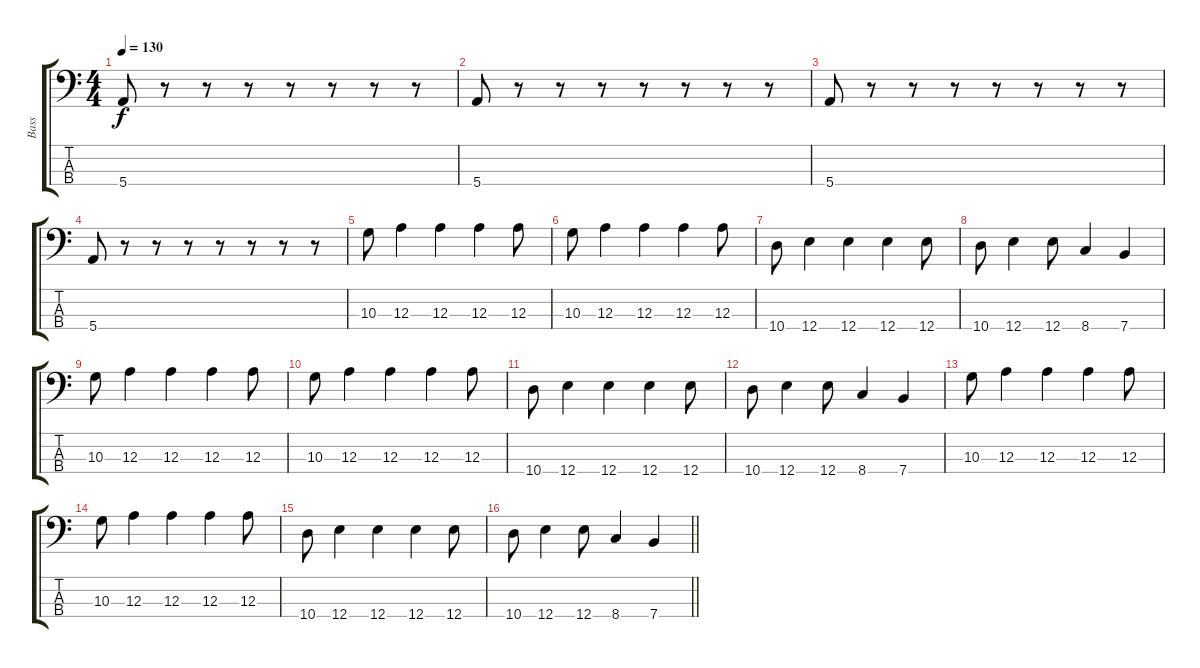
\track ("Bass" "Bass") {instrument electricbassfinger}
\staff {score tabs}
\tuning (G2 D2 A1 E1) {hide}
\ts (4 4)
\tempo 130
\clef f4
\ks c
5.4.8{dy f} r.8 r.8 r.8 r.8 r.8 r.8 r.8 |
5.4.8 r.8 r.8 r.8 r.8 r.8 r.8 r.8 |
5.4.8 r.8 r.8 r.8 r.8 r.8 r.8 r.8 |
5.4.8 r.8 r.8 r.8 r.8 r.8 r.8 r.8 |
10.3.8 12.3.4 12.3.4 12.3.4 12.3.8 |
10.3.8 12.3.4 12.3.4 12.3.4 12.3.8 |
10.4.8 12.4.4 12.4.4 12.4.4 12.4.8 |
10.4.8 12.4.4 12.4.8 8.4.4 7.4.4 |
10.3.8 12.3.4 12.3.4 12.3.4 12.3.8 |
10.3.8 12.3.4 12.3.4 12.3.4 12.3.8 |
10.4.8 12.4.4 12.4.4 12.4.4 12.4.8 |
10.4.8 12.4.4 12.4.8 8.4.4 7.4.4 |
10.3.8 12.3.4 12.3.4 12.3.4 12.3.8 |
10.3.8 12.3.4 12.3.4 12.3.4 12.3.8 |
10.4.8 12.4.4 12.4.4 12.4.4 12.4.8 |
\barLineRight lightlight
10.4.8 12.4.4 12.4.8 8.4.4 7.4.4
